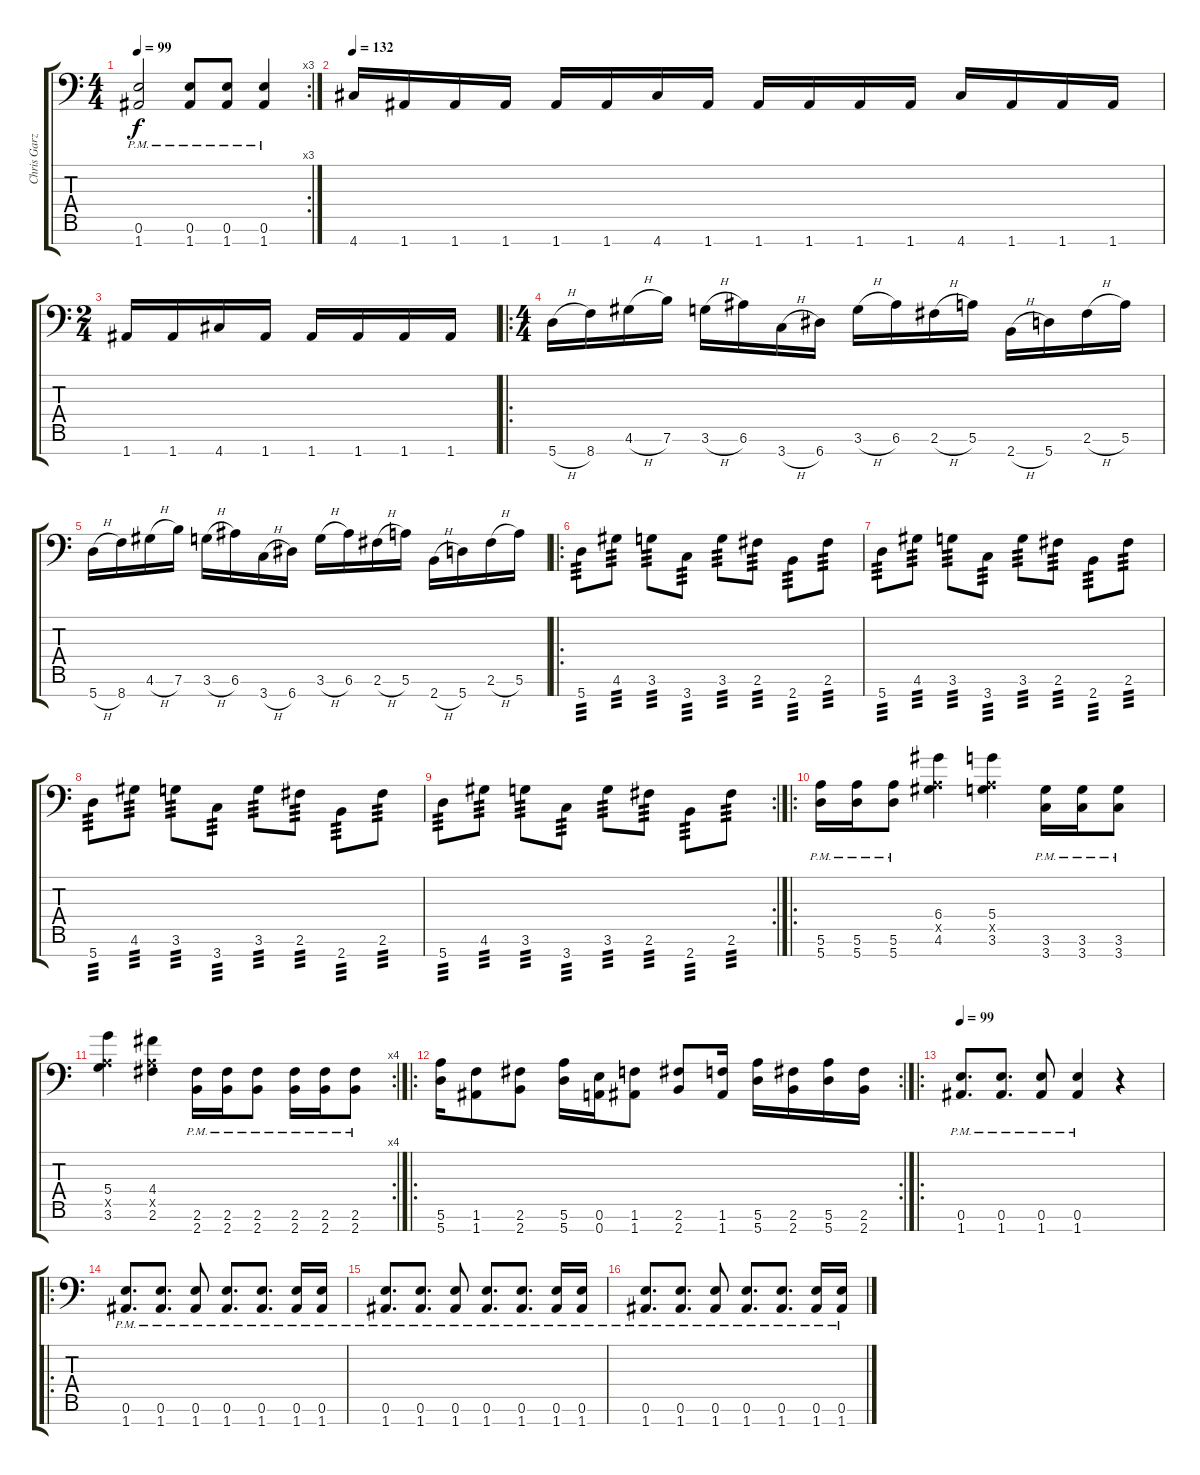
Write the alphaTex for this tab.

\track ("Chris Garza" "Chris Garz") {instrument distortionguitar}
\staff {score tabs}
\tuning (E4 B3 G3 D3 A2 E2 A1) {hide}
\rc 3
\ts (4 4)
\tempo 99
\clef f4
\ks c
(0.6{pm} 1.7{pm}).2{dy f} (0.6{pm} 1.7{pm}).8 (0.6{pm} 1.7{pm}).8 (0.6{pm} 1.7{pm}).4 |
\tempo 132
4.7.16 1.7.16 1.7.16 1.7.16 1.7.16 1.7.16 4.7.16 1.7.16 1.7.16 1.7.16 1.7.16 1.7.16 4.7.16 1.7.16 1.7.16 1.7.16 |
\ts (2 4)
1.7.16 1.7.16 4.7.16 1.7.16 1.7.16 1.7.16 1.7.16 1.7.16 |
\ro
\ts (4 4)
5.7{h}.16 8.7.16 4.6{h}.16 7.6.16 3.6{h}.16 6.6.16 3.7{h}.16 6.7.16 3.6{h}.16 6.6.16 2.6{h}.16 5.6.16 2.7{h}.16 5.7.16 2.6{h}.16 5.6.16 |
5.7{h}.16 8.7.16 4.6{h}.16 7.6.16 3.6{h}.16 6.6.16 3.7{h}.16 6.7.16 3.6{h}.16 6.6.16 2.6{h}.16 5.6.16 2.7{h}.16 5.7.16 2.6{h}.16 5.6.16 |
\ro
5.7.8{tp 3} 4.6.8{tp 3} 3.6.8{tp 3} 3.7.8{tp 3} 3.6.8{tp 3} 2.6.8{tp 3} 2.7.8{tp 3} 2.6.8{tp 3} |
5.7.8{tp 3} 4.6.8{tp 3} 3.6.8{tp 3} 3.7.8{tp 3} 3.6.8{tp 3} 2.6.8{tp 3} 2.7.8{tp 3} 2.6.8{tp 3} |
5.7.8{tp 3} 4.6.8{tp 3} 3.6.8{tp 3} 3.7.8{tp 3} 3.6.8{tp 3} 2.6.8{tp 3} 2.7.8{tp 3} 2.6.8{tp 3} |
\rc 2
5.7.8{tp 3} 4.6.8{tp 3} 3.6.8{tp 3} 3.7.8{tp 3} 3.6.8{tp 3} 2.6.8{tp 3} 2.7.8{tp 3} 2.6.8{tp 3} |
\ro
(5.6{pm} 5.7{pm}).16 (5.6{pm} 5.7{pm}).16 (5.6{pm} 5.7{pm}).8 (6.4 0.5{x} 4.6).4 (5.4 0.5{x} 3.6).4 (3.6{pm} 3.7{pm}).16 (3.6{pm} 3.7{pm}).16 (3.6{pm} 3.7{pm}).8 |
\rc 4
(5.4 0.5{x} 3.6).4 (4.4 0.5{x} 2.6).4 (2.6{pm} 2.7{pm}).16 (2.6{pm} 2.7{pm}).16 (2.6{pm} 2.7{pm}).8 (2.6{pm} 2.7{pm}).16 (2.6{pm} 2.7{pm}).16 (2.6{pm} 2.7{pm}).8 |
\ro
\rc 2
(5.6 5.7).16 (1.6 1.7).8 (2.6 2.7).8 (5.6 5.7).16 (0.6 0.7).16 (1.6 1.7).8 (2.6 2.7).8 (1.6 1.7).16 (5.6 5.7).16 (2.6 2.7).16 (5.6 5.7).16 (2.6 2.7).16 |
\ro
\tempo 99
(0.6{pm} 1.7{pm}).8{d} (0.6{pm} 1.7{pm}).8{d} (0.6{pm} 1.7{pm}).8 (0.6{pm} 1.7{pm}).4 r.4 |
\ro
(0.6{pm} 1.7{pm}).8{d} (0.6{pm} 1.7{pm}).8{d} (0.6{pm} 1.7{pm}).8 (0.6{pm} 1.7{pm}).8{d} (0.6{pm} 1.7{pm}).8{d} (0.6{pm} 1.7{pm}).16 (0.6{pm} 1.7{pm}).16 |
(0.6{pm} 1.7{pm}).8{d} (0.6{pm} 1.7{pm}).8{d} (0.6{pm} 1.7{pm}).8 (0.6{pm} 1.7{pm}).8{d} (0.6{pm} 1.7{pm}).8{d} (0.6{pm} 1.7{pm}).16 (0.6{pm} 1.7{pm}).16 |
(0.6{pm} 1.7{pm}).8{d} (0.6{pm} 1.7{pm}).8{d} (0.6{pm} 1.7{pm}).8 (0.6{pm} 1.7{pm}).8{d} (0.6{pm} 1.7{pm}).8{d} (0.6{pm} 1.7{pm}).16 (0.6{pm} 1.7{pm}).16
